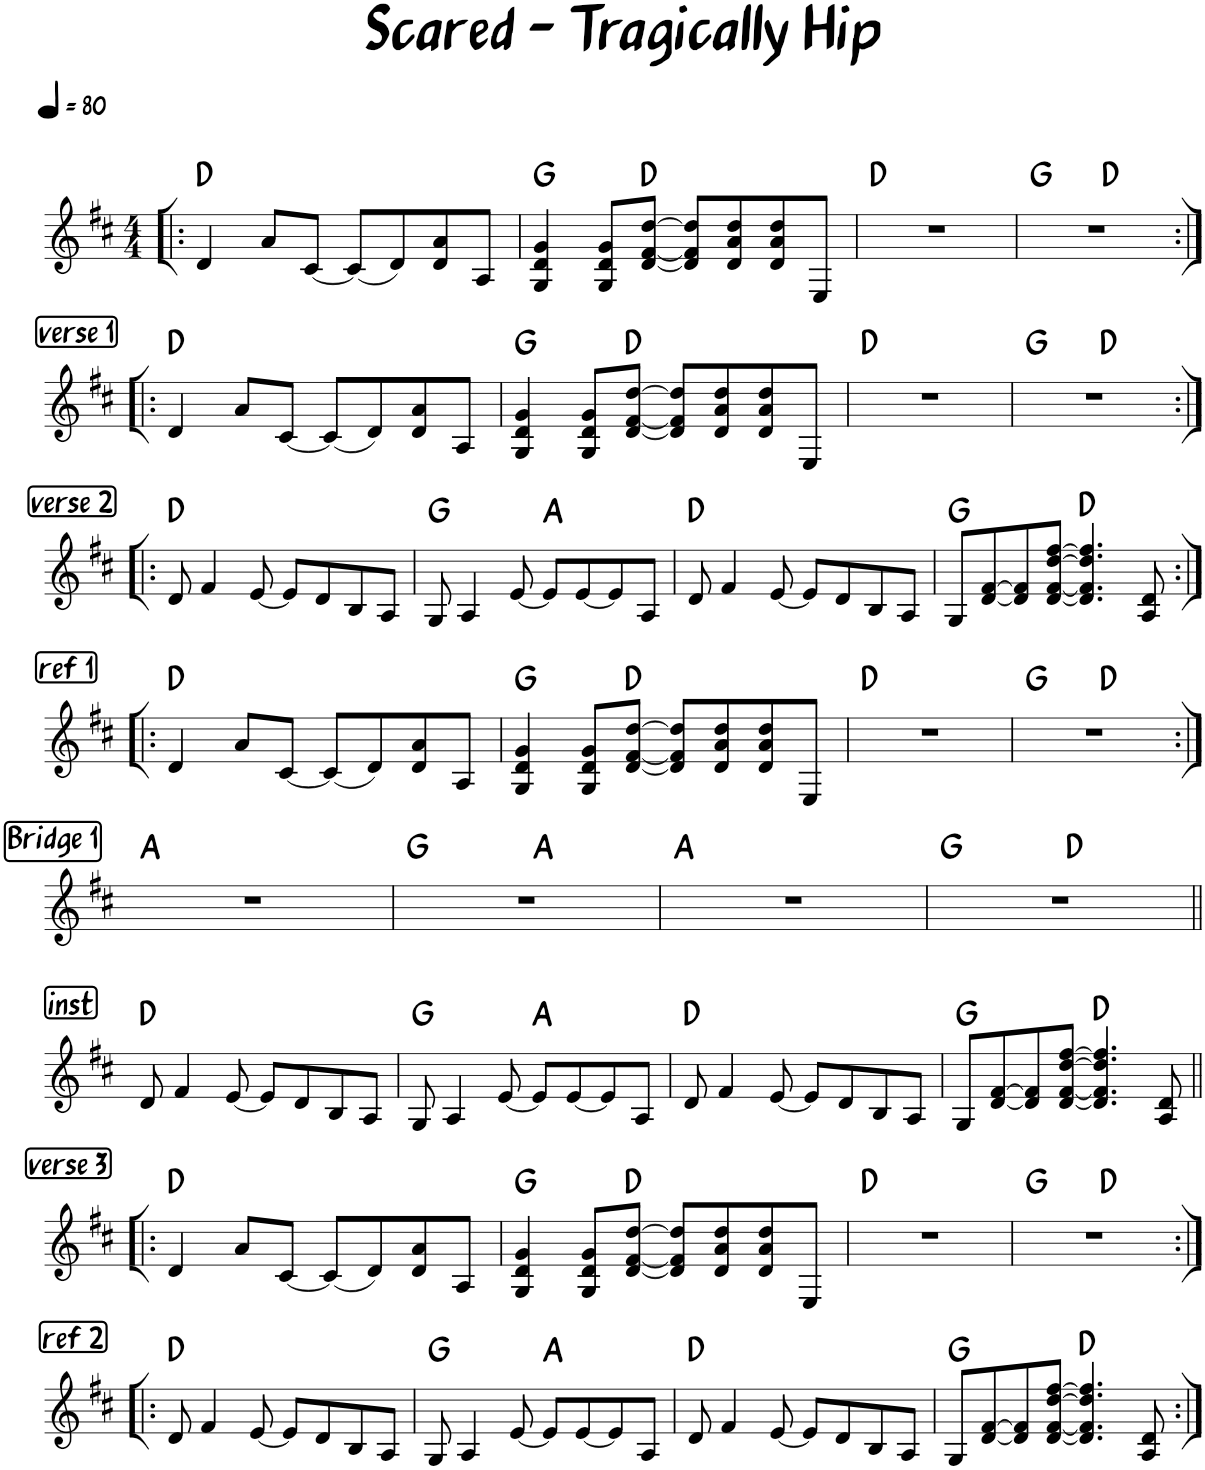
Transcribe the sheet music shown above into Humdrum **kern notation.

**kern	**harte
*part1	*part1
*staff1	*
*I"Piano	*
*I'Pno.	*
*clefG2	*
*k[f#c#]	*
*M4/4	*
*MM80	*
=1!|:	=1!|:
4d/	D:maj
8a/L	.
[8c#/J	.
(8c#/L]	.
8d/)	.
8d/ 8a/	.
8A/J	.
=2	=2
4G/ 4d/ 4g/	G:maj
8G/ 8d/ 8g/L	.
[8d/ [8f#/ [8dd/J	D:maj
8d/] 8f#/] 8dd/]L	.
8d/ 8a/ 8dd/	.
8d/ 8a/ 8dd/	.
8E/J	.
=3	=3
1r	D:maj
=4	=4
*^	*
1r	2ryy	G:maj
.	2ryy	D:maj
*v	*v	*
!!LO:LB:g=z
!!LO:REH:place=s1:a:cj:fs=14:t=verse 1
=5:|!|:	=5:|!|:
4d/	D:maj
8a/L	.
[8c#/J	.
(8c#/L]	.
8d/)	.
8d/ 8a/	.
8A/J	.
=6	=6
4G/ 4d/ 4g/	G:maj
8G/ 8d/ 8g/L	.
[8d/ [8f#/ [8dd/J	D:maj
8d/] 8f#/] 8dd/]L	.
8d/ 8a/ 8dd/	.
8d/ 8a/ 8dd/	.
8E/J	.
=7	=7
1r	D:maj
=8	=8
*^	*
1r	2ryy	G:maj
.	2ryy	D:maj
*v	*v	*
!!LO:LB:g=z
!!LO:REH:place=s1:a:cj:fs=14:t=verse 2
=9:|!|:	=9:|!|:
8d/	D:maj
4f#/	.
[8e/	.
8e/L]	.
8d/	.
8B/	.
8A/J	.
=10	=10
8G/	G:maj
4A/	.
[8e/	.
8e/L]	A:maj
[8e/	.
8e/]	.
8A/J	.
=11	=11
8d/	D:maj
4f#/	.
[8e/	.
8e/L]	.
8d/	.
8B/	.
8A/J	.
=12	=12
8G/L	G:maj
[8d/ [8f#/	.
8d/] 8f#/]	.
[8d/ [8f#/ [8dd/ [8ff#/J	.
4.d/] 4.f#/] 4.dd/] 4.ff#/]	D:maj
8A/ 8d/	.
!!LO:LB:g=z
!!LO:REH:place=s1:a:cj:fs=14:t=ref 1
=13:|!|:	=13:|!|:
4d/	D:maj
8a/L	.
[8c#/J	.
(8c#/L]	.
8d/)	.
8d/ 8a/	.
8A/J	.
=14	=14
4G/ 4d/ 4g/	G:maj
8G/ 8d/ 8g/L	.
[8d/ [8f#/ [8dd/J	D:maj
8d/] 8f#/] 8dd/]L	.
8d/ 8a/ 8dd/	.
8d/ 8a/ 8dd/	.
8E/J	.
=15	=15
1r	D:maj
=16	=16
*^	*
1r	2ryy	G:maj
.	2ryy	D:maj
*v	*v	*
!!LO:LB:g=z
!!LO:REH:place=s1:a:cj:fs=14:t=Bridge 1
=17:|!	=17:|!
1r	A:maj
=18	=18
*^	*
1r	2ryy	G:maj
.	2ryy	A:maj
*v	*v	*
=19	=19
1r	A:maj
=20	=20
*^	*
1r	2ryy	G:maj
.	2ryy	D:maj
*v	*v	*
!!LO:LB:g=z
!!LO:REH:place=s1:a:cj:fs=14:t=inst
=21||	=21||
8d/	D:maj
4f#/	.
[8e/	.
8e/L]	.
8d/	.
8B/	.
8A/J	.
=22	=22
8G/	G:maj
4A/	.
[8e/	.
8e/L]	A:maj
[8e/	.
8e/]	.
8A/J	.
=23	=23
8d/	D:maj
4f#/	.
[8e/	.
8e/L]	.
8d/	.
8B/	.
8A/J	.
=24	=24
8G/L	G:maj
[8d/ [8f#/	.
8d/] 8f#/]	.
[8d/ [8f#/ [8dd/ [8ff#/J	.
4.d/] 4.f#/] 4.dd/] 4.ff#/]	D:maj
8A/ 8d/	.
!!LO:LB:g=z
!!LO:REH:place=s1:a:cj:fs=14:t=verse 3
=25!|:	=25!|:
4d/	D:maj
8a/L	.
[8c#/J	.
(8c#/L]	.
8d/)	.
8d/ 8a/	.
8A/J	.
=26	=26
4G/ 4d/ 4g/	G:maj
8G/ 8d/ 8g/L	.
[8d/ [8f#/ [8dd/J	D:maj
8d/] 8f#/] 8dd/]L	.
8d/ 8a/ 8dd/	.
8d/ 8a/ 8dd/	.
8E/J	.
=27	=27
1r	D:maj
=28	=28
*^	*
1r	2ryy	G:maj
.	2ryy	D:maj
*v	*v	*
!!LO:LB:g=z
!!LO:REH:place=s1:a:cj:fs=14:t=ref 2
=29:|!|:	=29:|!|:
8d/	D:maj
4f#/	.
[8e/	.
8e/L]	.
8d/	.
8B/	.
8A/J	.
=30	=30
8G/	G:maj
4A/	.
[8e/	.
8e/L]	A:maj
[8e/	.
8e/]	.
8A/J	.
=31	=31
8d/	D:maj
4f#/	.
[8e/	.
8e/L]	.
8d/	.
8B/	.
8A/J	.
=32	=32
8G/L	G:maj
[8d/ [8f#/	.
8d/] 8f#/]	.
[8d/ [8f#/ [8dd/ [8ff#/J	.
4.d/] 4.f#/] 4.dd/] 4.ff#/]	D:maj
8A/ 8d/	.
=:|!	=:|!
*-	*-
